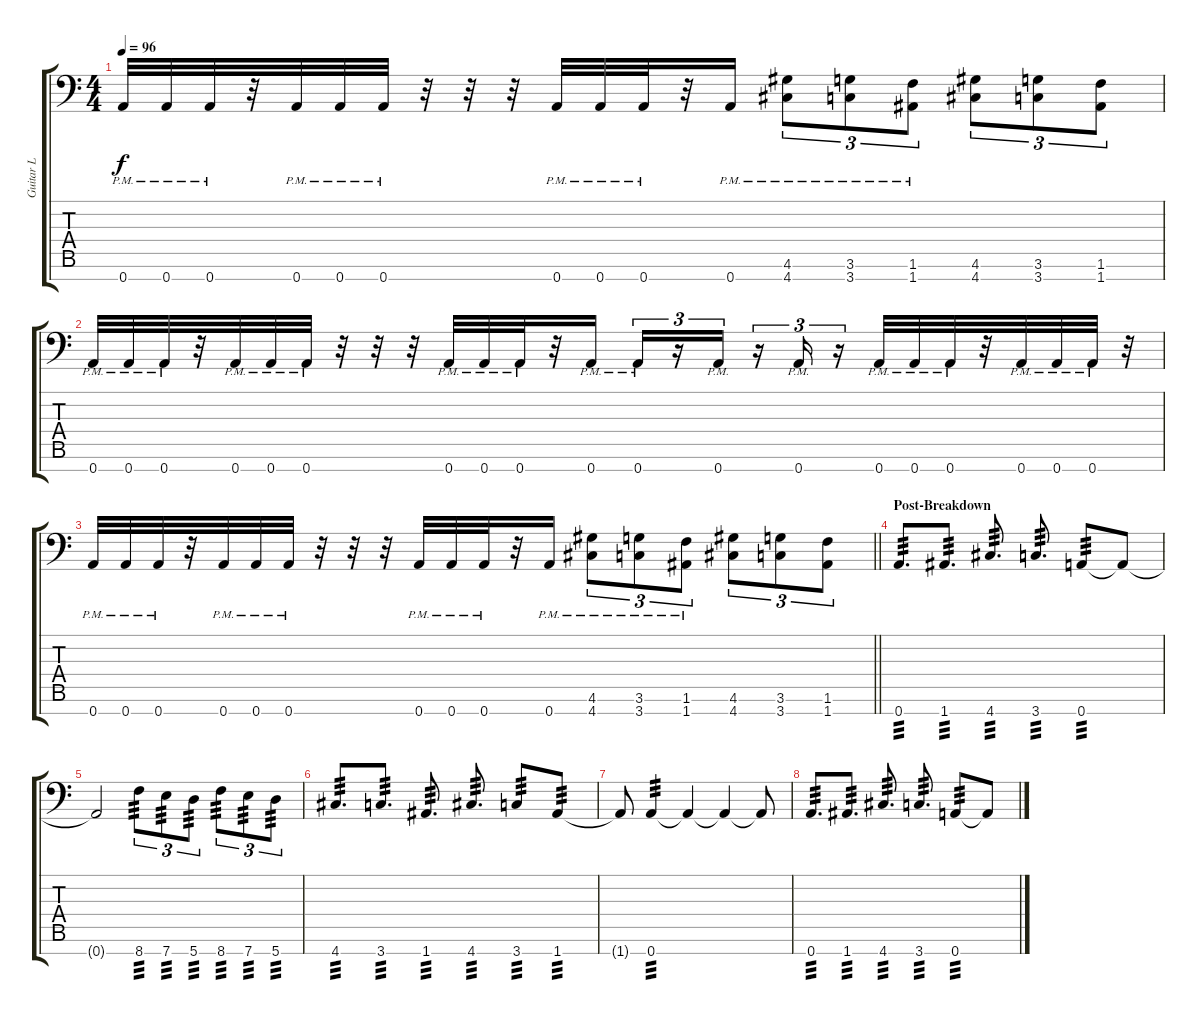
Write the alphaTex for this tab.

\track ("Guitar L" "Guitar L") {instrument distortionguitar}
\staff {score tabs}
\tuning (E4 B3 G3 D3 A2 E2 A1) {hide}
\ts (4 4)
\tempo 96
\clef f4
\ks c
0.7{pm}.32{dy f} 0.7{pm}.32 0.7{pm}.32 r.32 0.7{pm}.32 0.7{pm}.32 0.7{pm}.32 r.32 r.32 r.32 0.7{pm}.32 0.7{pm}.32 0.7{pm}.32 r.32 0.7{pm}.16 (4.6{pm} 4.7{pm}).8{tu (3 2)} (3.6{pm} 3.7{pm}).8{tu (3 2)} (1.6{pm} 1.7{pm}).8{tu (3 2)} (4.6 4.7).8{tu (3 2)} (3.6 3.7).8{tu (3 2)} (1.6 1.7).8{tu (3 2)} |
0.7{pm}.32 0.7{pm}.32 0.7{pm}.32 r.32 0.7{pm}.32 0.7{pm}.32 0.7{pm}.32 r.32 r.32 r.32 0.7{pm}.32 0.7{pm}.32 0.7{pm}.32 r.32 0.7{pm}.16 0.7{pm}.16{tu (3 2)} r.16{tu (3 2)} 0.7{pm}.16{tu (3 2)} r.16{tu (3 2)} 0.7{pm}.16{tu (3 2)} r.16{tu (3 2)} 0.7{pm}.32 0.7{pm}.32 0.7{pm}.32 r.32 0.7{pm}.32 0.7{pm}.32 0.7{pm}.32 r.32 |
\barLineRight lightlight
0.7{pm}.32 0.7{pm}.32 0.7{pm}.32 r.32 0.7{pm}.32 0.7{pm}.32 0.7{pm}.32 r.32 r.32 r.32 0.7{pm}.32 0.7{pm}.32 0.7{pm}.32 r.32 0.7{pm}.16 (4.6{pm} 4.7{pm}).8{tu (3 2)} (3.6{pm} 3.7{pm}).8{tu (3 2)} (1.6{pm} 1.7{pm}).8{tu (3 2)} (4.6 4.7).8{tu (3 2)} (3.6 3.7).8{tu (3 2)} (1.6 1.7).8{tu (3 2)} |
\section ("" "Post-Breakdown")
0.7.8{d tp 3} 1.7.8{d tp 3} 4.7.8{d tp 3} 3.7.8{d tp 3} 0.7.8{tp 3} 0.7{t}.8 |
0.7{t}.2 8.7.8{tu (3 2) tp 3} 7.7.8{tu (3 2) tp 3} 5.7.8{tu (3 2) tp 3} 8.7.8{tu (3 2) tp 3} 7.7.8{tu (3 2) tp 3} 5.7.8{tu (3 2) tp 3} |
4.7.8{d tp 3} 3.7.8{d tp 3} 1.7.8{d tp 3} 4.7.8{d tp 3} 3.7.8{tp 3} 1.7.8{tp 3} |
1.7{t}.8 0.7.4{tp 3} 0.7{t}.4 0.7{t}.4 0.7{t}.8 |
0.7.8{d tp 3} 1.7.8{d tp 3} 4.7.8{d tp 3} 3.7.8{d tp 3} 0.7.8{tp 3} 0.7{t}.8
